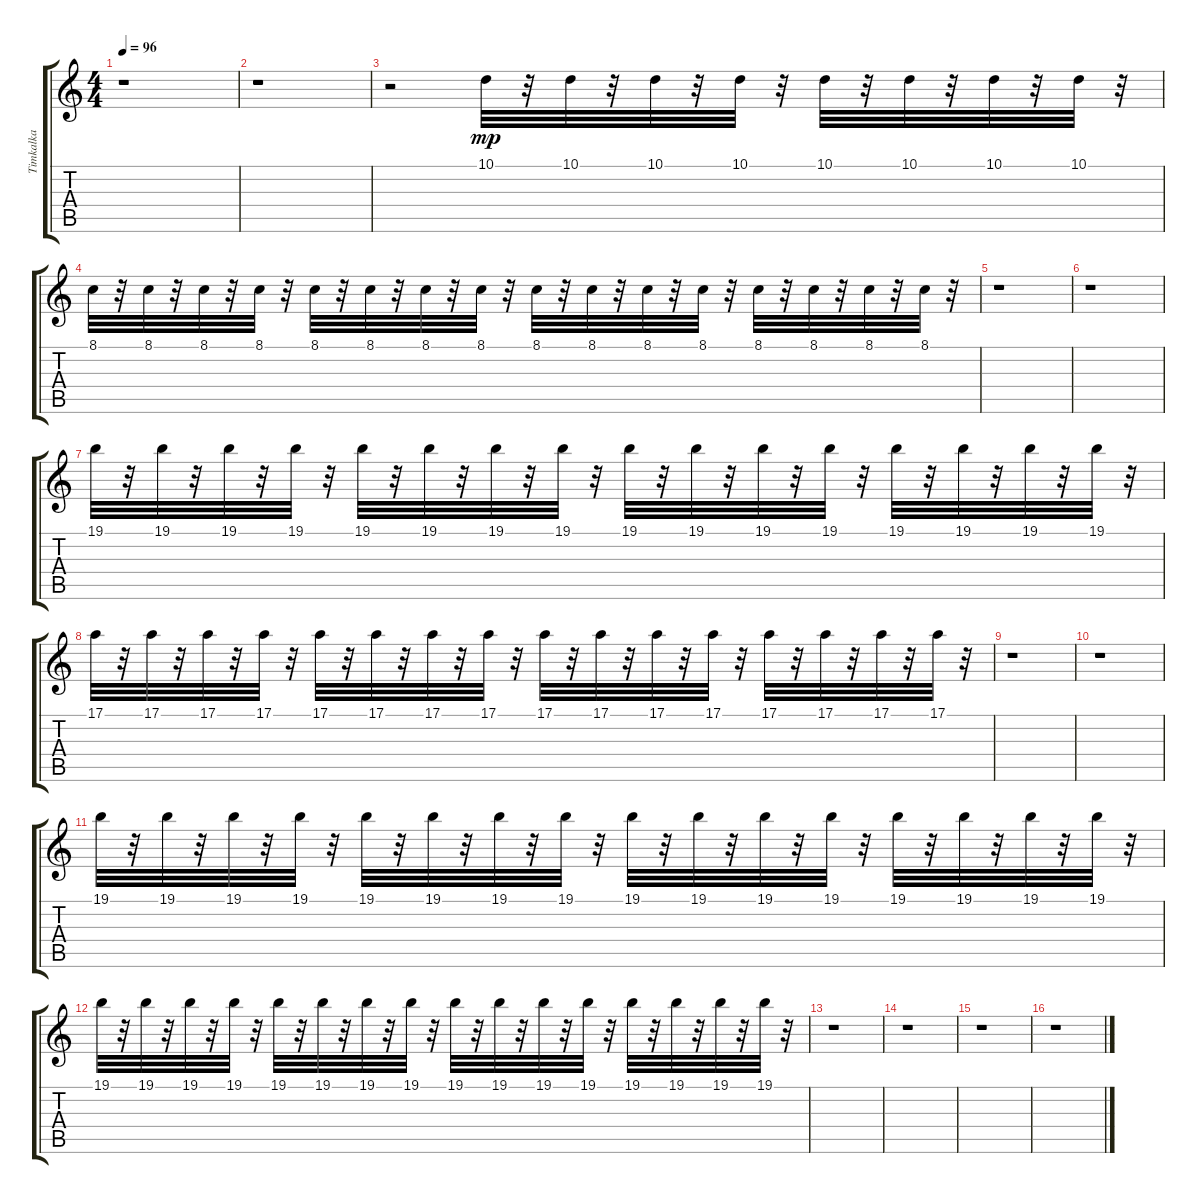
\track ("Timkalka" "Timkalka") {instrument pad7halo}
\staff {score tabs}
\tuning (E4 B3 G3 D3 A2 E2) {hide}
\ts (4 4)
\tempo 96
\clef g2
\ks c
r.1{dy mp} |
r.1 |
r.2 10.1.32{volume 6 balance 15} r.32 10.1.32{volume 6 balance 14} r.32 10.1.32{volume 6 balance 12} r.32 10.1.32{balance 12} r.32 10.1.32{volume 7 balance 11} r.32 10.1.32{volume 7 balance 11} r.32 10.1.32{volume 8 balance 8} r.32 10.1.32{volume 9 balance 6} r.32 |
8.1.32{volume 10 balance 6} r.32 8.1.32{volume 11 balance 5} r.32 8.1.32{volume 11 balance 5} r.32 8.1.32{volume 12 balance 5} r.32 8.1.32{volume 13 balance 4} r.32 8.1.32{volume 13 balance 4} r.32 8.1.32{volume 14 balance 3} r.32 8.1.32{balance 3} r.32 8.1.32{balance 2} r.32 8.1.32{volume 13 balance 2} r.32 8.1.32{volume 13 balance 2} r.32 8.1.32{volume 12 balance 1} r.32 8.1.32{volume 12} r.32 8.1.32{volume 11} r.32 8.1.32{volume 11 balance 0} r.32 8.1.32{volume 10 balance 0} r.32 |
r.1 |
r.1 |
19.1.32{volume 6 balance 0} r.32 19.1.32{volume 7 balance 0} r.32 19.1.32{volume 7 balance 1} r.32 19.1.32{volume 8 balance 1} r.32 19.1.32{volume 8 balance 1} r.32 19.1.32{volume 9 balance 2} r.32 19.1.32{volume 9 balance 2} r.32 19.1.32{volume 10 balance 2} r.32 19.1.32{volume 10 balance 2} r.32 19.1.32{volume 11 balance 3} r.32 19.1.32{volume 12 balance 3} r.32 19.1.32{volume 12 balance 4} r.32 19.1.32{volume 12 balance 5} r.32 19.1.32{balance 5} r.32 19.1.32{balance 9} r.32 19.1.32{volume 12 balance 11} r.32 |
17.1.32{volume 12 balance 11} r.32 17.1.32{volume 11 balance 11} r.32 17.1.32{balance 12} r.32 17.1.32{volume 10 balance 13} r.32 17.1.32{volume 10 balance 14} r.32 17.1.32{volume 9 balance 14} r.32 17.1.32{volume 9} r.32 17.1.32{volume 8 balance 15} r.32 17.1.32{volume 8} r.32 17.1.32{volume 8 balance 15} r.32 17.1.32{volume 6 balance 15} r.32 17.1.32{volume 6 balance 16} r.32 17.1.32{volume 5} r.32 17.1.32{volume 4} r.32 17.1.32{volume 4} r.32 17.1.32{volume 3} r.32 |
r.1 |
r.1 |
19.1.32{volume 5} r.32 19.1.32{volume 6} r.32 19.1.32{volume 6} r.32 19.1.32{volume 7 balance 15} r.32 19.1.32{volume 8 balance 14} r.32 19.1.32{volume 8 balance 14} r.32 19.1.32{volume 8 balance 13} r.32 19.1.32{volume 9 balance 12} r.32 19.1.32{volume 9 balance 11} r.32 19.1.32{volume 10 balance 10} r.32 19.1.32{volume 10 balance 10} r.32 19.1.32{volume 11 balance 9} r.32 19.1.32{volume 11 balance 7} r.32 19.1.32{volume 12 balance 7} r.32 19.1.32{volume 12 balance 6} r.32 19.1.32{volume 12 balance 6} r.32 |
19.1.32{volume 12 balance 5} r.32 19.1.32{volume 12 balance 4} r.32 19.1.32{balance 4} r.32 19.1.32{volume 12 balance 3} r.32 19.1.32{volume 12 balance 3} r.32 19.1.32{volume 11 balance 2} r.32 19.1.32{volume 11 balance 2} r.32 19.1.32{volume 10 balance 2} r.32 19.1.32{volume 10 balance 1} r.32 19.1.32{volume 9 balance 1} r.32 19.1.32{volume 9 balance 0} r.32 19.1.32{volume 8 balance 0} r.32 19.1.32{volume 7 balance 0} r.32 19.1.32{volume 6 balance 0} r.32 19.1.32{volume 6} r.32 19.1.32{volume 5} r.32 |
r.1 |
r.1 |
r.1 |
r.1
